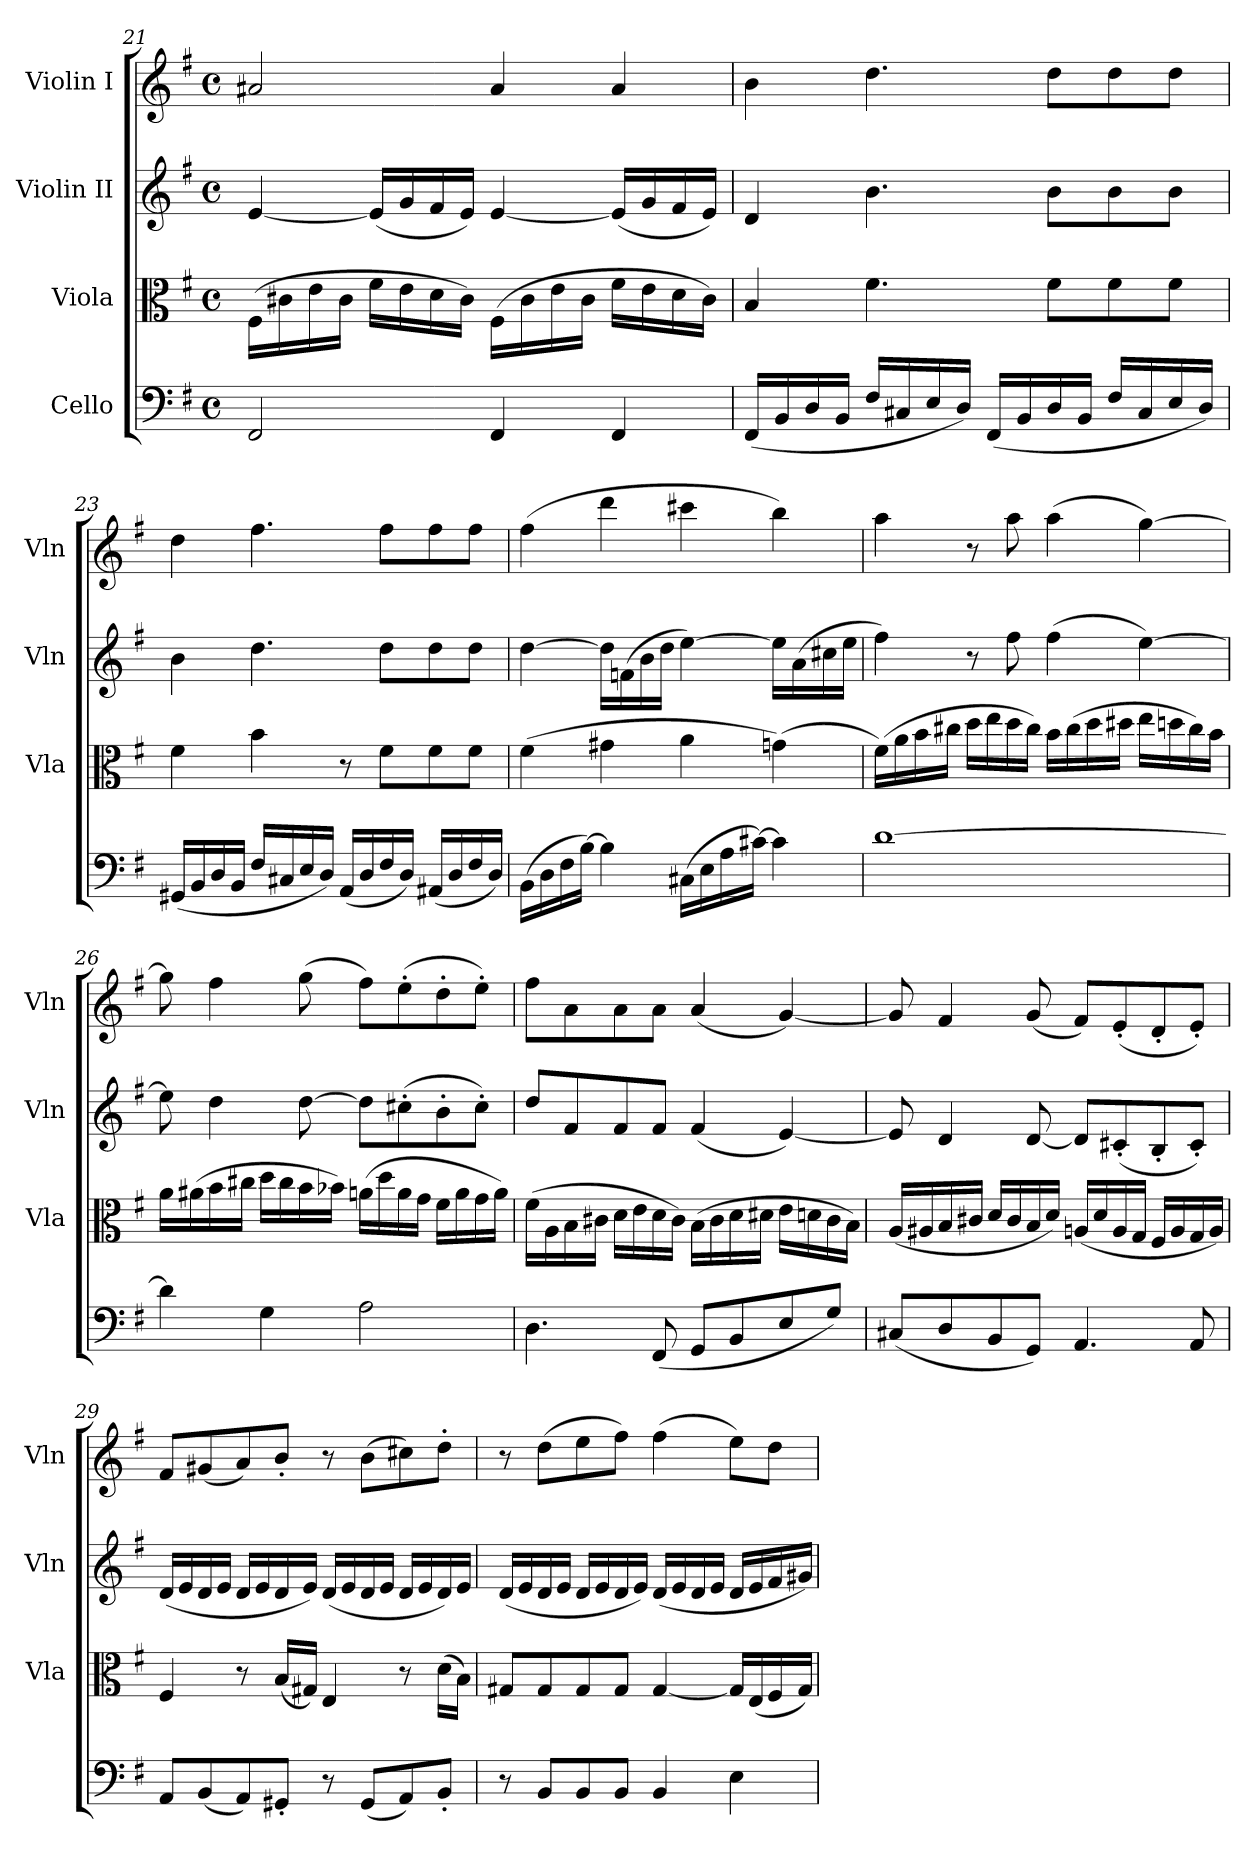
**kern	**kern	**kern	**kern
*part4	*part3	*part2	*part1
*staff4	*staff3	*staff2	*staff1
*I"Cello	*I"Viola	*I"Violin II	*I"Violin I
*	*I'Vla	*I'Vln	*I'Vln
*clefF4	*clefC3	*clefG2	*clefG2
*k[f#]	*k[f#]	*k[f#]	*k[f#]
*M4/4	*M4/4	*M4/4	*M4/4
*met(c)	*met(c)	*met(c)	*met(c)
=21	=21	=21	=21
2FF#/	(>16F#\LL	[4e/	2a#X/
.	16c#X\	.	.
.	16e\	.	.
.	16c#\JJ	.	.
.	16f#\LL	(<16e/LL]	.
.	16e\	16g/	.
.	16d\	16f#/	.
.	16c#\JJ)	16e/JJ)	.
4FF#/	(>16F#\LL	[4e/	4a#/
.	16c#\	.	.
.	16e\	.	.
.	16c#\JJ	.	.
4FF#/	16f#\LL	(<16e/LL]	4a#/
.	16e\	16g/	.
.	16d\	16f#/	.
.	16c#\JJ)	16e/JJ)	.
=22	=22	=22	=22
(<16FF#/LL	4B/	4d/	4b\
16BB/	.	.	.
16D/	.	.	.
16BB/JJ	.	.	.
16F#/LL	4.f#\	4.b\	4.dd\
16C#X/	.	.	.
16E/	.	.	.
16D/JJ)	.	.	.
(<16FF#/LL	.	.	.
16BB/	.	.	.
16D/	8f#\L	8b\L	8dd\L
16BB/JJ	.	.	.
16F#/LL	8f#\	8b\	8dd\
16C#/	.	.	.
16E/	8f#\J	8b\J	8dd\J
16D/JJ)	.	.	.
!!LO:PB:g=z
=23	=23	=23	=23
(<16GG#X/LL	4f#\	4b\	4dd\
16BB/	.	.	.
16D/	.	.	.
16BB/JJ	.	.	.
16F#/LL	4b\	4.dd\	4.ff#\
16C#X/	.	.	.
16E/	.	.	.
16D/JJ)	.	.	.
(<16AA/LL	8r	.	.
16D/	.	.	.
16F#/	8f#\L	8dd\L	8ff#\L
16D/JJ)	.	.	.
(<16AA#X/LL	8f#\	8dd\	8ff#\
16D/	.	.	.
16F#/	8f#\J	8dd\J	8ff#\J
16D/JJ)	.	.	.
=24	=24	=24	=24
(>16BB\LL	(>4f#\	[4dd\	(>4ff#\
16D\	.	.	.
16F#\	.	.	.
[16B\JJ)	.	.	.
4B\]	4g#X\	16dd\LL]	4ddd\
.	.	(>16fn\	.
.	.	16b\	.
.	.	16dd\JJ	.
(>16C#X\LL	4a\	[4ee\)	4ccc#X\
16E\	.	.	.
16A\	.	.	.
[16c#X\JJ)	.	.	.
4c#\]	(>4gn\)	16ee\LL]	4bb\)
.	.	(>16a\	.
.	.	16cc#X\	.
.	.	16ee\JJ	.
=25	=25	=25	=25
[1d	(>16f#\LL)	4ff#\)	4aa\
.	16a\	.	.
.	16b\	.	.
.	16cc#X\JJ	.	.
.	16dd\LL	8r	8r
.	16ee\	.	.
.	16dd\	8ff#\	8aa\
.	16cc#\JJ)	.	.
.	16b\LL	(>4ff#\	(>4aa\
.	(>16cc#\	.	.
.	16dd\	.	.
.	16dd#X\JJ	.	.
.	16ee\LL	[4ee\)	[4gg\)
.	16ddn\	.	.
.	16cc#\)	.	.
.	16b\JJ	.	.
=26	=26	=26	=26
4d\]	16a\LL	8ee\]	8gg\]
.	(>16a#X\	.	.
.	16b\	4dd\	4ff#\
.	16cc#X\JJ	.	.
4G\	16dd\LL	.	.
.	16cc#\	.	.
.	16b\	[8dd\	(>8gg\
.	16b-X\JJ)	.	.
2A\	(>16an\LL	8dd\L]	8ff#\L)
.	16dd\	.	.
.	16a\	(>8cc#X'\	(>8ee'\
.	16g\JJ	.	.
.	16f#\LL	8b'\	8dd'\
.	16a\	.	.
.	16g\	8cc#'\J)	8ee'\J)
.	16a\JJ)	.	.
!!LO:LB:g=z
=27	=27	=27	=27
4.D\	(>16f#\LL	8dd/L	8ff#\L
.	16A\	.	.
.	16B\	8f#/	8a\
.	16c#X\JJ	.	.
.	16d\LL	8f#/	8a\
.	16e\	.	.
(<8FF#/	16d\	8f#/J	8a\J
.	16c#\JJ)	.	.
8GG/L	(>16B\LL	(<4f#/	(<4a/
.	16c#\	.	.
8BB/	16d\	.	.
.	16d#X\JJ	.	.
8E/	16e\LL	[4e/)	[4g/)
.	16dn\	.	.
8G/J)	16c#\	.	.
.	16B\JJ)	.	.
=28	=28	=28	=28
(<8C#X/L	(<16A/LL	8e/]	8g/]
.	16A#X/	.	.
8D/	16B/	4d/	4f#/
.	16c#X/JJ	.	.
8BB/	16d/LL	.	.
.	16c#/	.	.
8GG/J)	16B/	[8d/	(<8g/
.	16d/JJ)	.	.
4.AA/	(<16An/LL	8d/L]	8f#/L)
.	16d/	.	.
.	16A/	(<8c#X'/	(<8e'/
.	16G/JJ	.	.
.	16F#/LL	8B'/	8d'/
.	16A/	.	.
8AA/	16G/	8c#'/J)	8e'/J)
.	16A/JJ)	.	.
=29	=29	=29	=29
8AA/L	4F#/	(<16d/LL	8f#/L
.	.	16e/	.
(<8BB/	.	16d/	(<8g#X/
.	.	16e/JJ	.
8AA/)	8r	16d/LL	8a/)
.	.	16e/	.
8GG#X'/J	(<16B/LL	16d/	8b'/J
.	16G#X/JJ)	16e/JJ)	.
8r	4E/	(<16d/LL	8r
.	.	16e/	.
(<8GG#/L	.	16d/	(>8b\L
.	.	16e/JJ	.
8AA/)	8r	16d/LL	8cc#X\)
.	.	16e/	.
8BB'/J	(>16d\LL	16d/)	8dd'\J
.	16B\JJ)	16e/JJ	.
=30	=30	=30	=30
8r	8G#X/L	(<16d/LL	8r
.	.	16e/	.
8BB/L	8G#/	16d/	(>8dd\L
.	.	16e/JJ	.
8BB/	8G#/	16d/LL	8ee\
.	.	16e/	.
8BB/J	8G#/J	16d/	8ff#\J)
.	.	16e/JJ)	.
4BB/	[4G#/	(<16d/LL	(>4ff#\
.	.	16e/	.
.	.	16d/	.
.	.	16e/JJ	.
4E\	16G#/LL]	16d/LL	8ee\L)
.	(<16E/	16e/	.
.	16F#/	16f#/	8dd\J
.	16G#/JJ)	16g#X/JJ)	.
=	=	=	=
*-	*-	*-	*-
